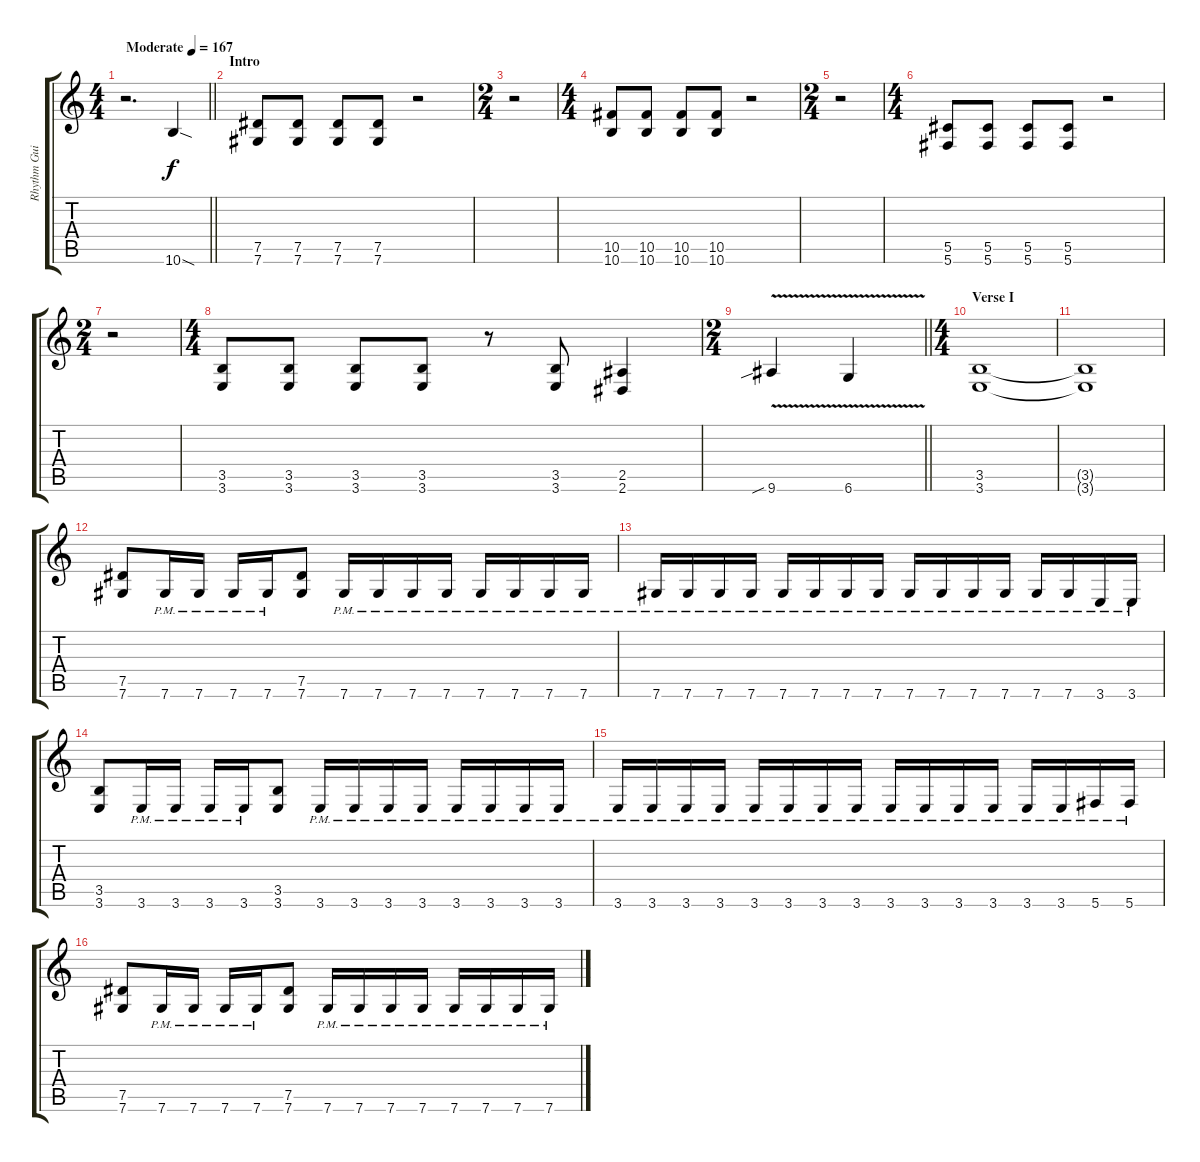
\track ("Rhythm Guitar II" "Rhythm Gui") {instrument overdrivenguitar}
\staff {score tabs}
\tuning (Eb4 Bb3 Gb3 Db3 Ab2 Db2) {hide}
\ts (4 4)
\tempo (167 "Moderate")
\clef g2
\barLineRight lightlight
\ks c
r.2{d dy f instrument overdrivenguitar} 10.6{sod}.4 |
\section ("" "Intro")
(7.5 7.6).8 (7.5 7.6).8 (7.5 7.6).8 (7.5 7.6).8 r.2 |
\ts (2 4)
r.2 |
\ts (4 4)
(10.5 10.6).8 (10.5 10.6).8 (10.5 10.6).8 (10.5 10.6).8 r.2 |
\ts (2 4)
r.2 |
\ts (4 4)
(5.5 5.6).8 (5.5 5.6).8 (5.5 5.6).8 (5.5 5.6).8 r.2 |
\ts (2 4)
r.2 |
\ts (4 4)
(3.5 3.6).8 (3.5 3.6).8 (3.5 3.6).8 (3.5 3.6).8 r.8 (3.5 3.6).8 (2.5 2.6).4 |
\ts (2 4)
\barLineRight lightlight
9.6{v sib}.4 6.6{v}.4 |
\ts (4 4)
\section ("" "Verse I")
(3.5 3.6).1 |
(3.5{t} 3.6{t}).1 |
(7.5 7.6).8 7.6{pm}.16 7.6{pm}.16 7.6{pm}.16 7.6{pm}.16 (7.5 7.6).8 7.6{pm}.16 7.6{pm}.16 7.6{pm}.16 7.6{pm}.16 7.6{pm}.16 7.6{pm}.16 7.6{pm}.16 7.6{pm}.16 |
7.6{pm}.16 7.6{pm}.16 7.6{pm}.16 7.6{pm}.16 7.6{pm}.16 7.6{pm}.16 7.6{pm}.16 7.6{pm}.16 7.6{pm}.16 7.6{pm}.16 7.6{pm}.16 7.6{pm}.16 7.6{pm}.16 7.6{pm}.16 3.6{pm}.16 3.6{pm}.16 |
(3.5 3.6).8 3.6{pm}.16 3.6{pm}.16 3.6{pm}.16 3.6{pm}.16 (3.5 3.6).8 3.6{pm}.16 3.6{pm}.16 3.6{pm}.16 3.6{pm}.16 3.6{pm}.16 3.6{pm}.16 3.6{pm}.16 3.6{pm}.16 |
3.6{pm}.16 3.6{pm}.16 3.6{pm}.16 3.6{pm}.16 3.6{pm}.16 3.6{pm}.16 3.6{pm}.16 3.6{pm}.16 3.6{pm}.16 3.6{pm}.16 3.6{pm}.16 3.6{pm}.16 3.6{pm}.16 3.6{pm}.16 5.6{pm}.16 5.6{pm}.16 |
(7.5 7.6).8 7.6{pm}.16 7.6{pm}.16 7.6{pm}.16 7.6{pm}.16 (7.5 7.6).8 7.6{pm}.16 7.6{pm}.16 7.6{pm}.16 7.6{pm}.16 7.6{pm}.16 7.6{pm}.16 7.6{pm}.16 7.6{pm}.16
